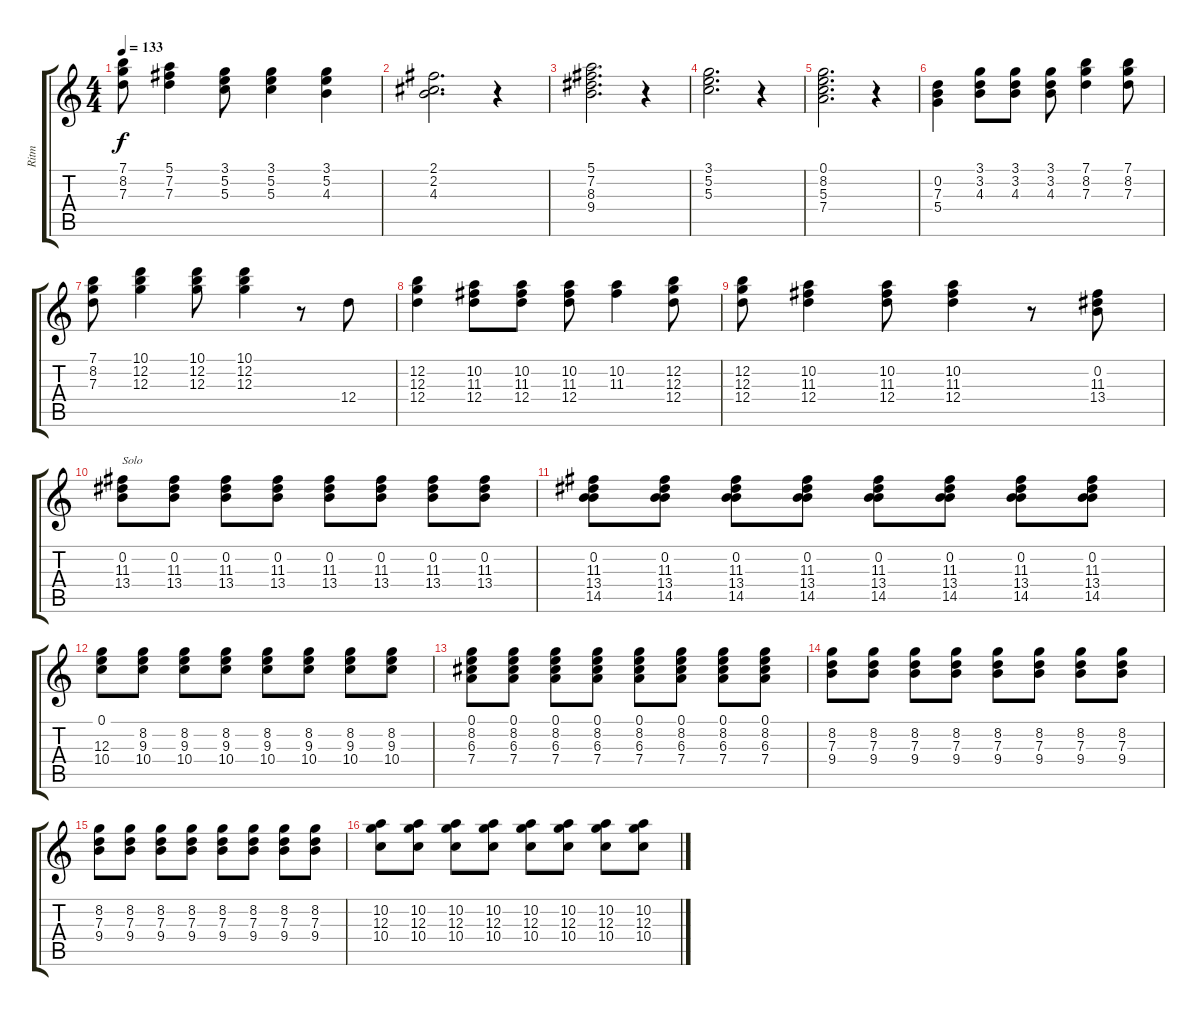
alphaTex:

\track ("Ritm" "Ritm") {instrument distortionguitar}
\staff {score tabs}
\tuning (E4 B3 G3 D3 A2 E2) {hide}
\ts (4 4)
\tempo 133
\clef g2
\ks c
(7.1 8.2 7.3).8{dy f} (5.1 7.2 7.3).4 (3.1 5.2 5.3).8 (3.1 5.2 5.3).4 (3.1 5.2 4.3).4 |
(2.1 2.2 4.3).2{d} r.4 |
(5.1 7.2 8.3 9.4).2{d} r.4 |
(3.1 5.2 5.3).2{d} r.4 |
(0.1 8.2 5.3 7.4).2{d} r.4 |
(0.2 7.3 5.4).4 (3.1 3.2 4.3).8 (3.1 3.2 4.3).8 (3.1 3.2 4.3).8 (7.1 8.2 7.3).4 (7.1 8.2 7.3).8 |
(7.1 8.2 7.3).8 (10.1 12.2 12.3).4 (10.1 12.2 12.3).8 (10.1 12.2 12.3).4 r.8 12.4.8 |
(12.2 12.3 12.4).4 (10.2 11.3 12.4).8 (10.2 11.3 12.4).8 (10.2 11.3 12.4).8 (10.2 11.3).4 (12.2 12.3 12.4).8 |
(12.2 12.3 12.4).8 (10.2 11.3 12.4).4 (10.2 11.3 12.4).8 (10.2 11.3 12.4).4 r.8 (0.2 11.3 13.4).8 |
(0.2 11.3 13.4).8{txt "Solo"} (0.2 11.3 13.4).8 (0.2 11.3 13.4).8 (0.2 11.3 13.4).8 (0.2 11.3 13.4).8 (0.2 11.3 13.4).8 (0.2 11.3 13.4).8 (0.2 11.3 13.4).8 |
(0.2 11.3 13.4 14.5).8 (0.2 11.3 13.4 14.5).8 (0.2 11.3 13.4 14.5).8 (0.2 11.3 13.4 14.5).8 (0.2 11.3 13.4 14.5).8 (0.2 11.3 13.4 14.5).8 (0.2 11.3 13.4 14.5).8 (0.2 11.3 13.4 14.5).8 |
(0.1 12.3 10.4).8 (8.2 9.3 10.4).8 (8.2 9.3 10.4).8 (8.2 9.3 10.4).8 (8.2 9.3 10.4).8 (8.2 9.3 10.4).8 (8.2 9.3 10.4).8 (8.2 9.3 10.4).8 |
(0.1 8.2 6.3 7.4).8 (0.1 8.2 6.3 7.4).8 (0.1 8.2 6.3 7.4).8 (0.1 8.2 6.3 7.4).8 (0.1 8.2 6.3 7.4).8 (0.1 8.2 6.3 7.4).8 (0.1 8.2 6.3 7.4).8 (0.1 8.2 6.3 7.4).8 |
(8.2 7.3 9.4).8 (8.2 7.3 9.4).8 (8.2 7.3 9.4).8 (8.2 7.3 9.4).8 (8.2 7.3 9.4).8 (8.2 7.3 9.4).8 (8.2 7.3 9.4).8 (8.2 7.3 9.4).8 |
(8.2 7.3 9.4).8 (8.2 7.3 9.4).8 (8.2 7.3 9.4).8 (8.2 7.3 9.4).8 (8.2 7.3 9.4).8 (8.2 7.3 9.4).8 (8.2 7.3 9.4).8 (8.2 7.3 9.4).8 |
(10.2 12.3 10.4).8 (10.2 12.3 10.4).8 (10.2 12.3 10.4).8 (10.2 12.3 10.4).8 (10.2 12.3 10.4).8 (10.2 12.3 10.4).8 (10.2 12.3 10.4).8 (10.2 12.3 10.4).8
